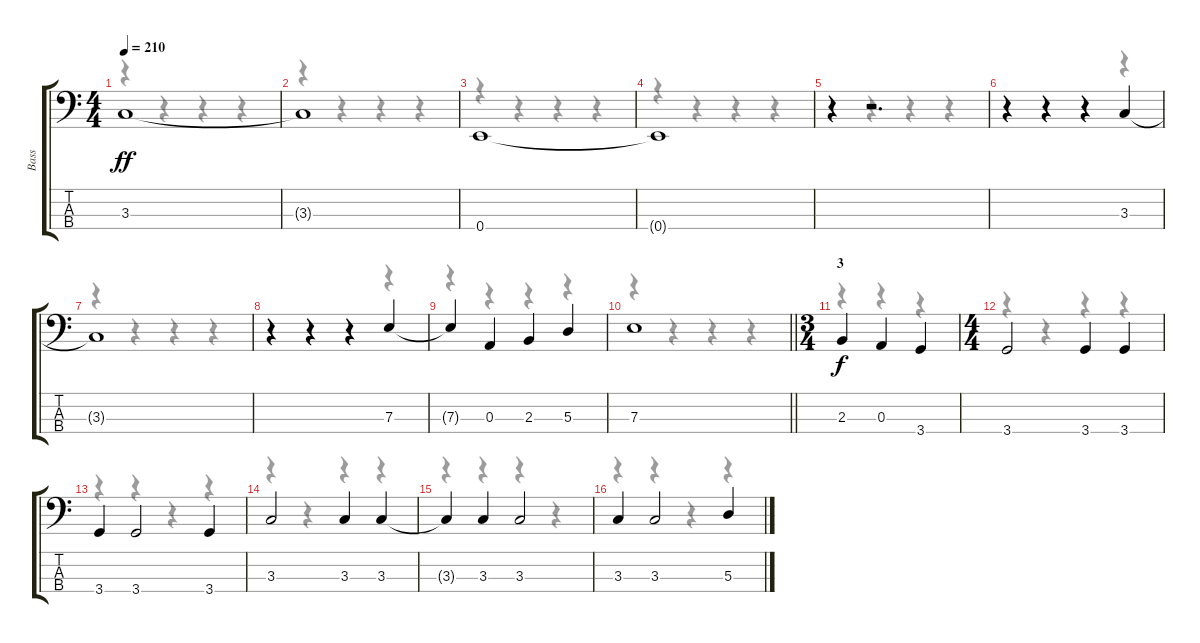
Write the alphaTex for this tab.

\track ("Bass" "Bass") {instrument electricbassfinger}
\staff {score tabs}
\tuning (G2 D2 A1 E1) {hide}
\voice
\ts (4 4)
\tempo 210
\clef f4
\ks c
3.3.1{dy ff} |
3.3{t}.1 |
0.4.1 |
0.4{t}.1 |
r.4 r.2{d} |
r.4 r.4 r.4 3.3.4 |
3.3{t}.1 |
r.4 r.4 r.4 7.3.4 |
7.3{t}.4 0.3.4 2.3.4 5.3.4 |
\barLineRight lightlight
7.3.1 |
\ts (3 4)
\section ("" "3")
2.3.4{dy f} 0.3.4 3.4.4 |
\ts (4 4)
3.4.2 3.4.4 3.4.4 |
3.4.4 3.4.2 3.4.4 |
3.3.2 3.3.4 3.3.4 |
3.3{t}.4 3.3.4 3.3.2 |
3.3.4 3.3.2 5.3.4
\voice
\clef f4
\ottava regular
\simile none
\ks c
r.4{dy f} r.4 r.4 r.4 |
r.4 r.4 r.4 r.4 |
r.4 r.4 r.4 r.4 |
r.4 r.4 r.4 r.4 |
r.4 r.4 r.4 r.4 |
r.4 r.4 r.4 r.4 |
r.4 r.4 r.4 r.4 |
r.4 r.4 r.4 r.4 |
r.4 r.4 r.4 r.4 |
\barLineRight lightlight
r.4 r.4 r.4 r.4 |
r.4 r.4 r.4 |
r.4 r.4 r.4 r.4 |
r.4 r.4 r.4 r.4 |
r.4 r.4 r.4 r.4 |
r.4 r.4 r.4 r.4 |
r.4 r.4 r.4 r.4
